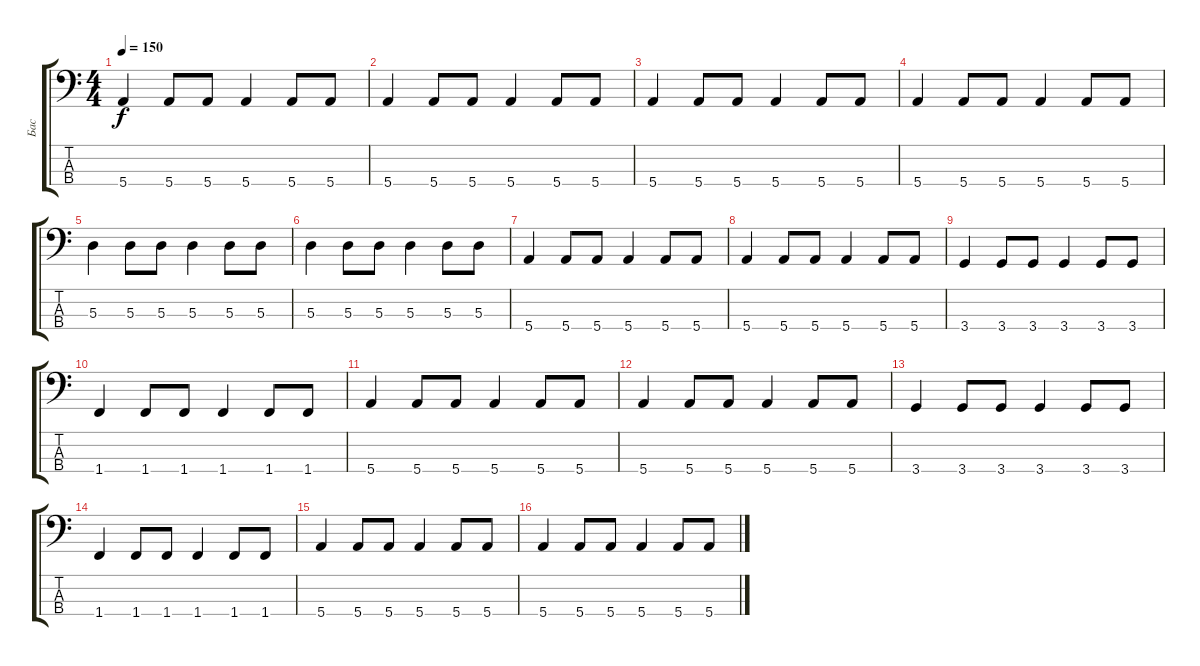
\track ("Бас" "Бас") {instrument electricbassfinger}
\staff {score tabs}
\tuning (G2 D2 A1 E1) {hide}
\ts (4 4)
\tempo 150
\clef f4
\ks c
5.4.4{dy f} 5.4.8 5.4.8 5.4.4 5.4.8 5.4.8 |
5.4.4 5.4.8 5.4.8 5.4.4 5.4.8 5.4.8 |
5.4.4 5.4.8 5.4.8 5.4.4 5.4.8 5.4.8 |
5.4.4 5.4.8 5.4.8 5.4.4 5.4.8 5.4.8 |
5.3.4 5.3.8 5.3.8 5.3.4 5.3.8 5.3.8 |
5.3.4 5.3.8 5.3.8 5.3.4 5.3.8 5.3.8 |
5.4.4 5.4.8 5.4.8 5.4.4 5.4.8 5.4.8 |
5.4.4 5.4.8 5.4.8 5.4.4 5.4.8 5.4.8 |
3.4.4 3.4.8 3.4.8 3.4.4 3.4.8 3.4.8 |
1.4.4 1.4.8 1.4.8 1.4.4 1.4.8 1.4.8 |
5.4.4 5.4.8 5.4.8 5.4.4 5.4.8 5.4.8 |
5.4.4 5.4.8 5.4.8 5.4.4 5.4.8 5.4.8 |
3.4.4 3.4.8 3.4.8 3.4.4 3.4.8 3.4.8 |
1.4.4 1.4.8 1.4.8 1.4.4 1.4.8 1.4.8 |
5.4.4 5.4.8 5.4.8 5.4.4 5.4.8 5.4.8 |
5.4.4 5.4.8 5.4.8 5.4.4 5.4.8 5.4.8
